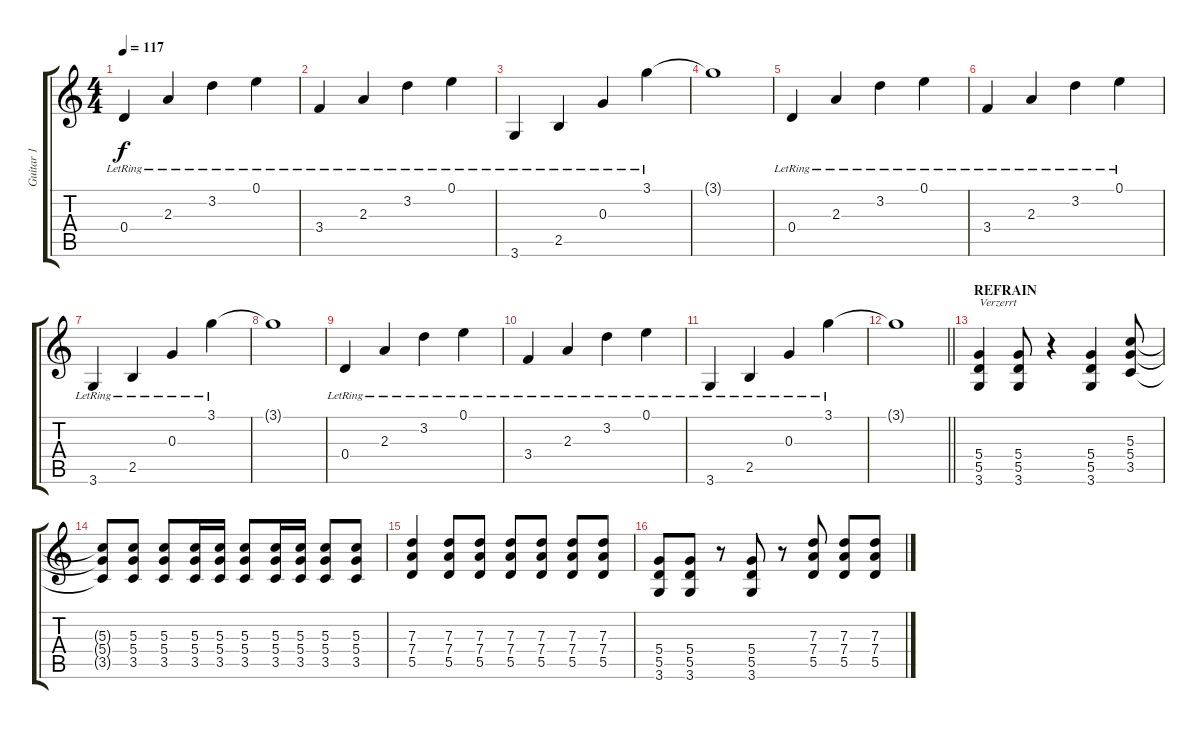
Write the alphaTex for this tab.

\track ("Guitar 1" "Guitar 1") {instrument distortionguitar}
\staff {score tabs}
\tuning (E4 B3 G3 D3 A2 E2) {hide}
\ts (4 4)
\tempo 117
\clef g2
\ks c
0.4{lr}.4{dy f} 2.3{lr}.4 3.2{lr}.4 0.1{lr}.4 |
3.4{lr}.4 2.3{lr}.4 3.2{lr}.4 0.1{lr}.4 |
3.6{lr}.4 2.5{lr}.4 0.3{lr}.4 3.1{lr}.4 |
3.1{t}.1 |
0.4{lr}.4 2.3{lr}.4 3.2{lr}.4 0.1{lr}.4 |
3.4{lr}.4 2.3{lr}.4 3.2{lr}.4 0.1{lr}.4 |
3.6{lr}.4 2.5{lr}.4 0.3{lr}.4 3.1{lr}.4 |
3.1{t}.1 |
0.4{lr}.4 2.3{lr}.4 3.2{lr}.4 0.1{lr}.4 |
3.4{lr}.4 2.3{lr}.4 3.2{lr}.4 0.1{lr}.4 |
3.6{lr}.4 2.5{lr}.4 0.3{lr}.4 3.1{lr}.4 |
\barLineRight lightlight
3.1{t}.1 |
\section ("" "REFRAIN")
(5.4 5.5 3.6).4{txt "Verzerrt" volume 14 instrument distortionguitar} (5.4 5.5 3.6).8 r.4 (5.4 5.5 3.6).4 (5.3 5.4 3.5).8 |
(5.3{t} 5.4{t} 3.5{t}).8 (5.3 5.4 3.5).8 (5.3 5.4 3.5).8 (5.3 5.4 3.5).16 (5.3 5.4 3.5).16 (5.3 5.4 3.5).8 (5.3 5.4 3.5).16 (5.3 5.4 3.5).16 (5.3 5.4 3.5).8 (5.3 5.4 3.5).8 |
(7.3 7.4 5.5).4 (7.3 7.4 5.5).8 (7.3 7.4 5.5).8 (7.3 7.4 5.5).8 (7.3 7.4 5.5).8 (7.3 7.4 5.5).8 (7.3 7.4 5.5).8 |
(5.4 5.5 3.6).8 (5.4 5.5 3.6).8 r.8 (5.4 5.5 3.6).8 r.8 (7.3 7.4 5.5).8 (7.3 7.4 5.5).8 (7.3 7.4 5.5).8
